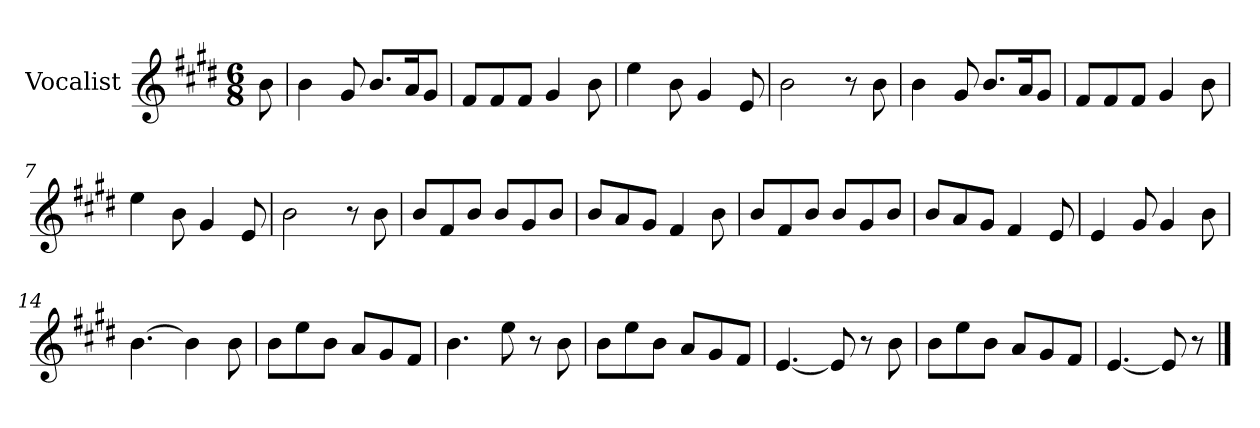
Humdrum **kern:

**kern
*part1
*staff1
*I"Vocalist
*k[f#c#g#d#]
*E:
*M6/8
=
8b
=1
4b
8g#
8.bL
16aK
8g#J
=2
8f#L
8f#
8f#J
4g#
8b
=3
4ee
8b
4g#
8e
=4
2b
8r
8b
=5
4b
8g#
8.bL
16aK
8g#J
=6
8f#L
8f#
8f#J
4g#
8b
=7
4ee
8b
4g#
8e
=8
2b
8r
8b
=9
8bL
8f#
8bJ
8bL
8g#
8bJ
=10
8bL
8a
8g#J
4f#
8b
=11
8bL
8f#
8bJ
8bL
8g#
8bJ
=12
8bL
8a
8g#J
4f#
8e
=13
4e
8g#
4g#
8b
=14
[4.b
4b]
8b
=15
8bL
8ee
8bJ
8aL
8g#
8f#J
=16
4.b
8ee
8r
8b
=17
8bL
8ee
8bJ
8aL
8g#
8f#J
=18
[4.e
8e]
8r
8b
=19
8bL
8ee
8bJ
8aL
8g#
8f#J
=20
[4.e
8e]
8r
==
*-
